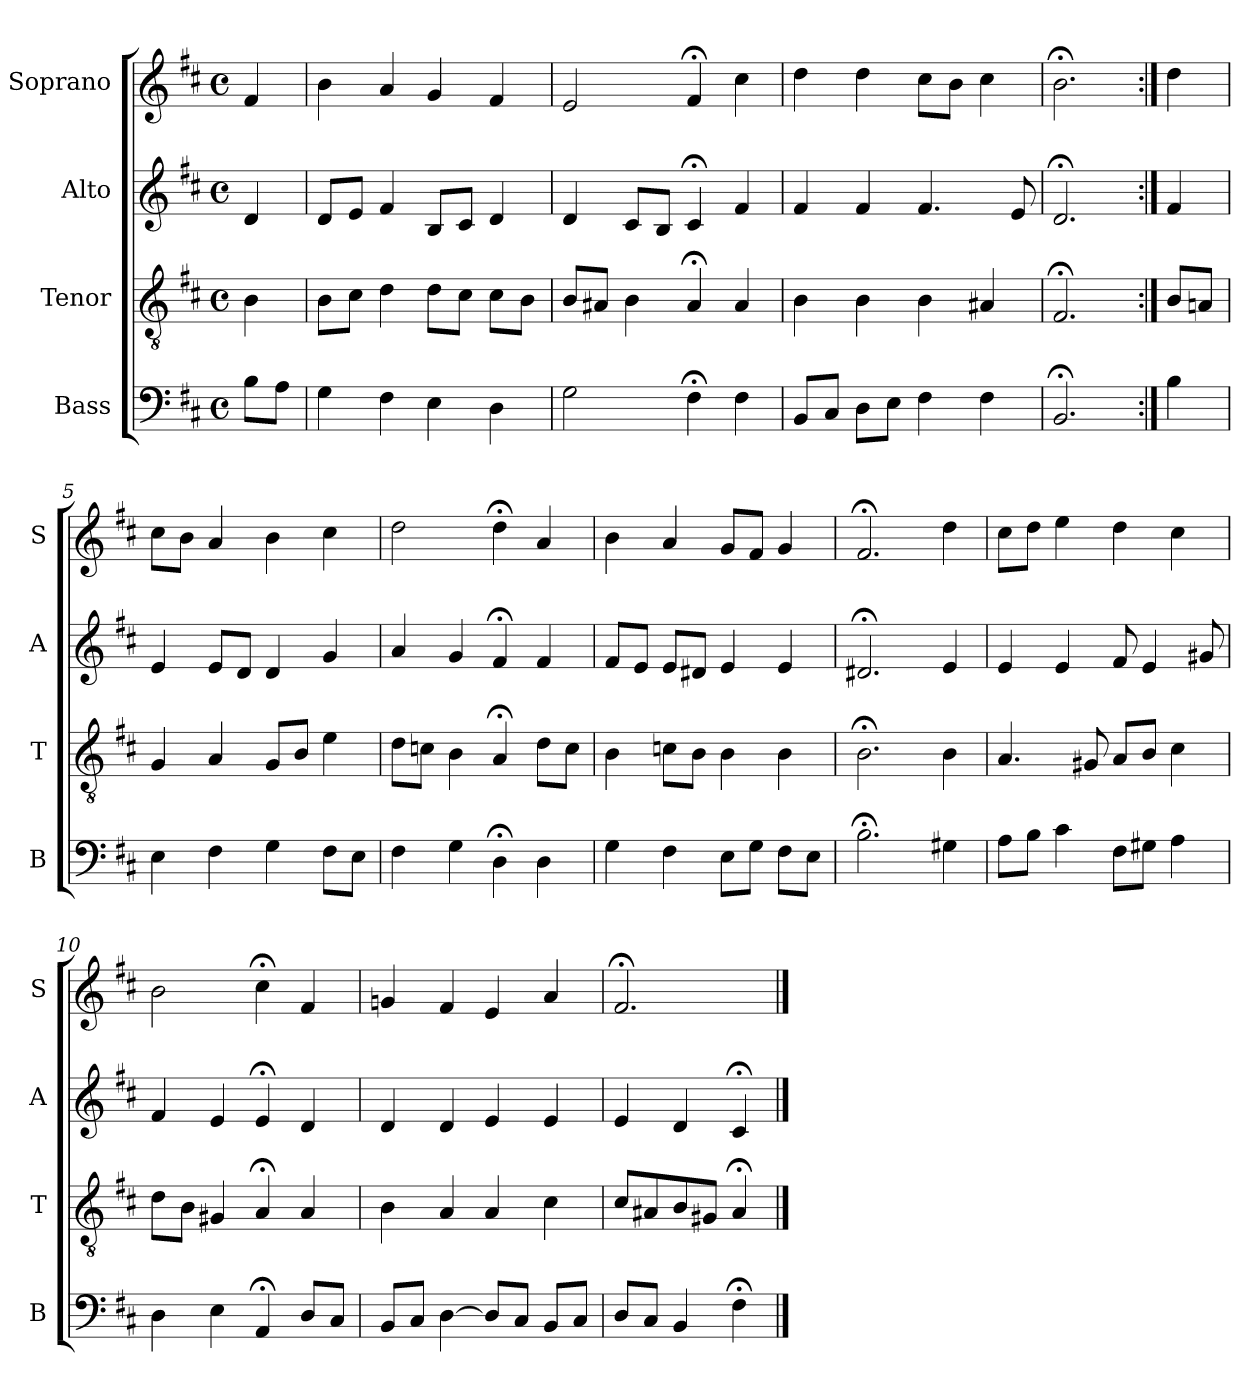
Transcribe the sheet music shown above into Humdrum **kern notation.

**kern	**kern	**kern	**kern
*part4	*part3	*part2	*part1
*staff4	*staff3	*staff2	*staff1
*I"Bass	*I"Tenor	*I"Alto	*I"Soprano
*I'B	*I'T	*I'A	*I'S
*clefF4	*clefGv2	*clefG2	*clefG2
*k[f#c#]	*k[f#c#]	*k[f#c#]	*k[f#c#]
*b:	*b:	*b:	*b:
*M4/4	*M4/4	*M4/4	*M4/4
*met(c)	*met(c)	*met(c)	*met(c)
*MM100	*MM100	*MM100	*MM100
=	=	=	=
8BL	4B	4d	4f#
8AJ	.	.	.
=1	=1	=1	=1
4G	8BL	8dL	4b
.	8c#J	8eJ	.
4F#	4d	4f#	4a
4E	8dL	8BL	4g
.	8c#J	8c#J	.
4D	8c#L	4d	4f#
.	8BJ	.	.
=2	=2	=2	=2
2G	8BL	4d	2e
.	8A#XJ	.	.
.	4B	8c#L	.
.	.	8BJ	.
4F#;<	4A#;<	4c#;<	4f#;<
4F#	4A#	4f#	4cc#
=3	=3	=3	=3
8BBL	4B	4f#	4dd
8C#J	.	.	.
8DL	4B	4f#	4dd
8EJ	.	.	.
4F#	4B	4.f#	8cc#L
.	.	.	8bJ
4F#	4A#X	.	4cc#
.	.	8e	.
=4	=4	=4	=4
2.BB;<	2.F#;<	2.d;<	2.b;<
=:|!	=:|!	=:|!	=:|!
4B	8BL	4f#	4dd
.	8AnJ	.	.
=5	=5	=5	=5
4E	4G	4e	8cc#L
.	.	.	8bJ
4F#	4A	8eL	4a
.	.	8dJ	.
4G	8GL	4d	4b
.	8BJ	.	.
8F#L	4e	4g	4cc#
8EJ	.	.	.
=6	=6	=6	=6
4F#	8dL	4a	2dd
.	8cnJ	.	.
4G	4B	4g	.
4D;<	4A;<	4f#;<	4dd;<
4D	8dL	4f#	4a
.	8cJ	.	.
=7	=7	=7	=7
4G	4B	8f#L	4b
.	.	8eJ	.
4F#	8cnL	8eL	4a
.	8BJ	8d#XJ	.
8EL	4B	4e	8gL
8GJ	.	.	8f#J
8F#L	4B	4e	4g
8EJ	.	.	.
=8	=8	=8	=8
2.B;<	2.B;<	2.d#X;<	2.f#;<
4G#Xi	4Bi	4ei	4ddi
=9	=9	=9	=9
8AL	4.A	4e	8cc#L
8BJ	.	.	8ddJ
4c#	.	4e	4ee
.	8G#X	.	.
8F#L	8AL	8f#	4dd
8G#XJ	8BJ	4e	.
4A	4c#	.	4cc#
.	.	8g#X	.
=10	=10	=10	=10
4D	8dL	4f#	2b
.	8BJ	.	.
4E	4G#X	4e	.
4AA;<	4A;<	4e;<	4cc#;<
8DL	4A	4d	4f#
8C#J	.	.	.
=11	=11	=11	=11
8BBL	4B	4d	4gn
8C#J	.	.	.
[4D	4A	4d	4f#
8DL]	4A	4e	4e
8C#J	.	.	.
8BBL	4c#	4e	4a
8C#J	.	.	.
=12	=12	=12	=12
8DL	8c#L	4e	2.f#;<
8C#J	8A#X	.	.
4BB	8B	4d	.
.	8G#XJ	.	.
4F#;<	4A#;<	4c#;<	.
==	==	==	==
*-	*-	*-	*-
